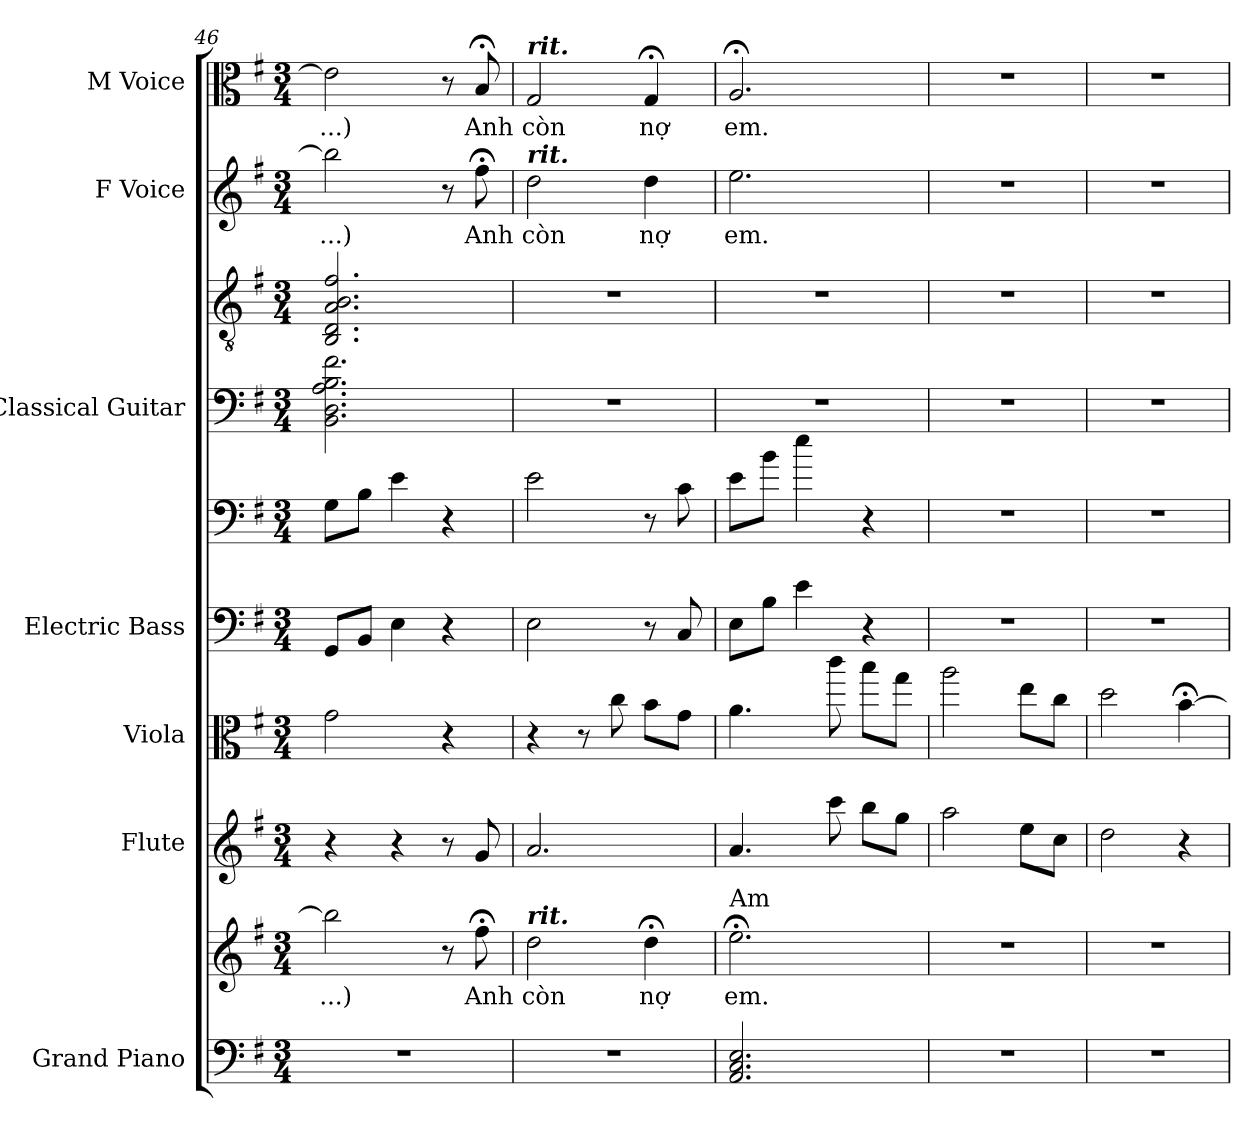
**kern	**kern	**text	**kern	**kern	**kern	**kern	**kern	**kern	**kern	**text	**kern	**text
*part7	*part7	*part7	*part6	*part5	*part4	*part4	*part3	*part3	*part2	*part2	*part1	*part1
*staff10	*staff9	*staff9	*staff8	*staff7	*staff6	*staff5	*staff4	*staff3	*staff2	*staff2	*staff1	*staff1
*I"Grand Piano	*	*	*I"Flute	*I"Viola	*I"Electric Bass	*	*I"Classical Guitar	*	*I"F Voice	*	*I"M Voice	*
*I'Pno.	*	*	*I'Fl.	*I'Vla.	*I'El. B.	*	*I'Guit.	*	*I'Vo.	*	*I'Vo.	*
*clefF4	*clefG2	*	*clefG2	*clefC3	*	*clefF4	*	*clefGv2	*clefG2	*	*clefC3	*
*	*	*	*	*	*ITrd7c12	*ITrd7c12	*	*	*	*	*	*
*k[f#]	*k[f#]	*	*k[f#]	*k[f#]	*k[f#]	*k[f#]	*k[f#]	*k[f#]	*k[f#]	*	*k[f#]	*
*M3/4	*M3/4	*	*M3/4	*M3/4	*M3/4	*M3/4	*M3/4	*M3/4	*M3/4	*	*M3/4	*
=46	=46	=46	=46	=46	=46	=46	=46	=46	=46	=46	=46	=46
!	!	!LO:LY:b	!	!	!	!	!	!	!	!LO:LY:b	!	!LO:LY:b
2.r	2bb\]	...)	4r	2g\	8GGGL	8GG\L	2.BB 2.D 2.A 2.B 2.f#	2.BB/ 2.D/ 2.A/ 2.B/ 2.f#/	2bb\]	...)	2e\]	...)
.	.	.	.	.	8BBBJ	8BB\J	.	.	.	.	.	.
.	.	.	4r	.	4EE	4E\	.	.	.	.	.	.
.	8r	.	8r	4r	4r	4r	.	.	8r	.	8r	.
!	!	!LO:LY:b	!	!	!	!	!	!	!	!LO:LY:b	!	!LO:LY:b
.	8ff#;<\	Anh	8g/	.	.	.	.	.	8ff#;<\	Anh	8B;</	Anh
=47	=47	=47	=47	=47	=47	=47	=47	=47	=47	=47	=47	=47
!	!	!	!	!	!	!	!	!	!	!	!LO:TX:a:Bi:t=rit.	!
!	!	!	!	!	!	!	!	!	!LO:TX:a:Bi:t=rit.	!	!	!
!	!LO:TX:a:Bi:t=rit.	!	!	!	!	!	!	!	!	!	!	!
!	!	!LO:LY:b	!	!	!	!	!	!	!	!LO:LY:b	!	!LO:LY:b
2.r	2dd\	còn	2.a/	4r	2EE	2E\	2.r	2.r	2dd\	còn	2G/	còn
.	.	.	.	8r	.	.	.	.	.	.	.	.
.	.	.	.	8cc\	.	.	.	.	.	.	.	.
!	!	!LO:LY:b	!	!	!	!	!	!	!	!LO:LY:b	!	!LO:LY:b
.	4dd;<\	nợ	.	8b\L	8r	8r	.	.	4dd\	nợ	4G;</	nợ
.	.	.	.	8g\J	8CC	8C\	.	.	.	.	.	.
=48	=48	=48	=48	=48	=48	=48	=48	=48	=48	=48	=48	=48
!	!LO:TX:a:t=Am	!	!	!	!	!	!	!	!	!	!	!
!	!	!LO:LY:b	!	!	!	!	!	!	!	!LO:LY:b	!	!LO:LY:b
2.AA/ 2.C/ 2.E/	2.ee;<\	em.	4.a/	4.a\	8EEL	8E\L	2.r	2.r	2.ee\	em.	2.A;</	em.
.	.	.	.	.	8BBJ	8B\J	.	.	.	.	.	.
.	.	.	.	.	4E	4e\	.	.	.	.	.	.
.	.	.	8ccc\	8ccc\	.	.	.	.	.	.	.	.
.	.	.	8bb\L	8bb\L	4r	4r	.	.	.	.	.	.
.	.	.	8gg\J	8gg\J	.	.	.	.	.	.	.	.
=49	=49	=49	=49	=49	=49	=49	=49	=49	=49	=49	=49	=49
2.r	2.r	.	2aa\	2aa\	2.r	2.r	2.r	2.r	2.r	.	2.r	.
.	.	.	8ee\L	8ee\L	.	.	.	.	.	.	.	.
.	.	.	8cc\J	8cc\J	.	.	.	.	.	.	.	.
!!LO:PB:g=z
=50	=50	=50	=50	=50	=50	=50	=50	=50	=50	=50	=50	=50
2.r	2.r	.	2dd\	2dd\	2.r	2.r	2.r	2.r	2.r	.	2.r	.
.	.	.	4r	[4b;<\	.	.	.	.	.	.	.	.
=	=	=	=	=	=	=	=	=	=	=	=	=
*-	*-	*-	*-	*-	*-	*-	*-	*-	*-	*-	*-	*-
